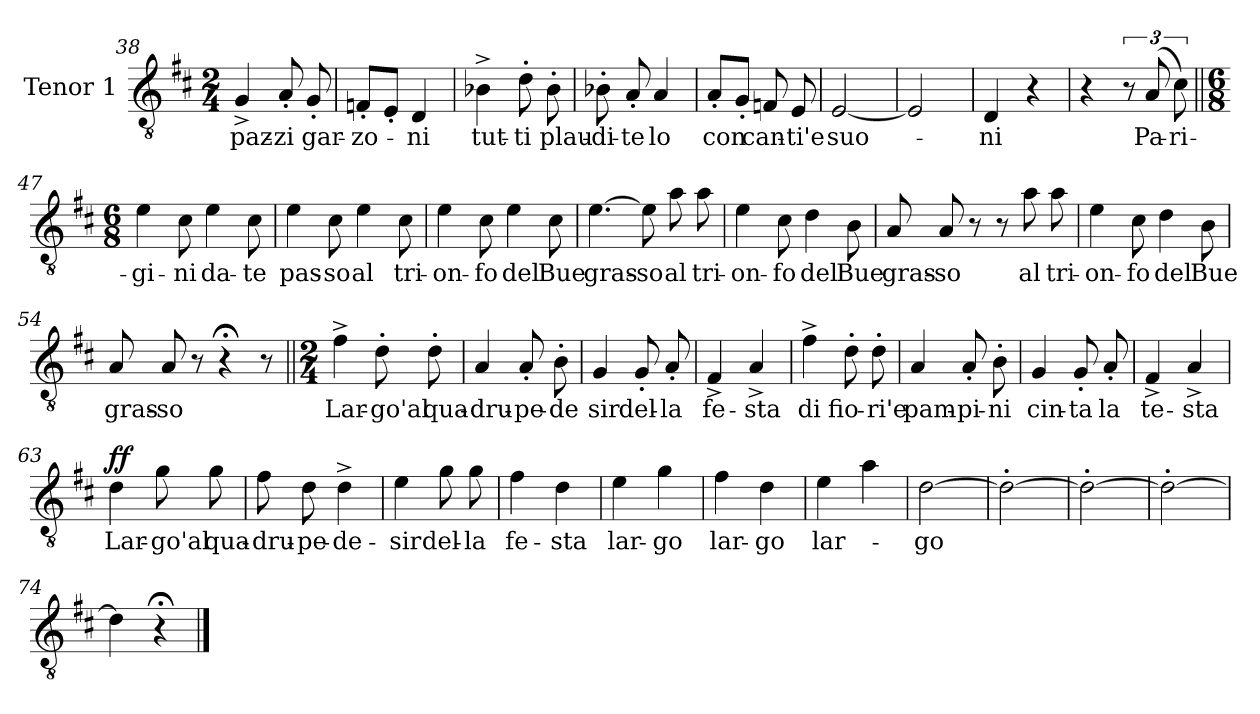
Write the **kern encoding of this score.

**kern	**text	**dynam
*part1	*part1	*part1
*staff1	*staff1	*staff1
*I"Tenor 1	*	*
*I'T.1	*	*
*clefGv2	*	*
*k[f#c#]	*	*
*D:	*	*
*M2/4	*	*
=38	=38	=38
4G^/	paz-	.
8A'/	-zi	.
8G'/	gar-	.
=39	=39	=39
8Fn'/L	-zo-	.
8E'/J	.	.
4D/	-ni	.
=40	=40	=40
4B-X^\	tut-	.
8d'\	-ti	.
8B-'\	plau-	.
!!LO:PB:g=z
=41	=41	=41
8B-X'\	-di-	.
8A'/	-te	.
4A/	lo	.
=42	=42	=42
8A'/L	con	.
8G'/J	.	.
8Fn/	can-	.
8E/	-ti'e	.
=43	=43	=43
[2E/	suo-	.
=44	=44	=44
2E/]	.	.
=45	=45	=45
4D/	-ni	.
4r	.	.
=46	=46	=46
4r	.	.
12r	.	.
(>12A/	Pa-	.
12c#\)	-ri-	.
=47||	=47||	=47||
*M6/8	*	*
4e\	-gi-	.
8c#\	-ni	.
4e\	da-	.
8c#\	-te	.
=48	=48	=48
4e\	pas-	.
8c#\	-so	.
4e\	al	.
8c#\	tri-	.
=49	=49	=49
4e\	-on-	.
8c#\	-fo	.
4e\	del	.
8c#\	Bue	.
!!LO:LB:g=z
=50	=50	=50
[4.e\	gras-	.
8e\]	-so	.
8a\	al	.
8a\	tri-	.
=51	=51	=51
4e\	-on-	.
8c#\	-fo	.
4d\	del	.
8B\	Bue	.
=52	=52	=52
8A/	gras-	.
8A/	-so	.
8r	.	.
8r	.	.
8a\	al	.
8a\	tri-	.
=53	=53	=53
4e\	-on-	.
8c#\	-fo	.
4d\	del	.
8B\	Bue	.
=54	=54	=54
8A/	gras-	.
8A/	-so	.
8r	.	.
4r;<	.	.
8r	.	.
!!LO:PB:g=z
=55||	=55||	=55||
*M2/4	*	*
4f#^\	Lar-	.
8d'\	-go'al	.
8d'\	qua-	.
=56	=56	=56
4A/	-dru-	.
8A'/	-pe-	.
8B'\	-de	.
=57	=57	=57
4G/	sir	.
8G'/	del-	.
8A'/	-la	.
=58	=58	=58
4F#^/	fe-	.
4A^/	-sta	.
=59	=59	=59
4f#^\	di	.
8d'\	fio-	.
8d'\	-ri'e	.
=60	=60	=60
4A/	pam-	.
8A'/	-pi-	.
8B'\	-ni	.
=61	=61	=61
4G/	cin-	.
8G'/	-ta	.
8A'/	la	.
=62	=62	=62
4F#^/	te-	.
4A^/	-sta	.
!!LO:LB:g=z
=63	=63	=63
!	!	!LO:DY:a
4d\	Lar-	ff
8g\	-go'al	.
8g\	qua-	.
=64	=64	=64
8f#\	-dru-	.
8d\	pe-	.
4d^\	-de-	.
=65	=65	=65
4e\	-sir	.
8g\	del-	.
8g\	-la	.
=66	=66	=66
4f#\	fe-	.
4d\	-sta	.
=67	=67	=67
4e\	lar-	.
4g\	-go	.
=68	=68	=68
4f#\	lar-	.
4d\	-go	.
=69	=69	=69
4e\	lar-	.
4a\	.	.
=70	=70	=70
[2d\	-go	.
=71	=71	=71
2d'\_	.	.
=72	=72	=72
2d'\_	.	.
!!LO:PB:g=z
=73	=73	=73
2d'\_	.	.
=74	=74	=74
4d\]	.	.
4r;<	.	.
==	==	==
*-	*-	*-
